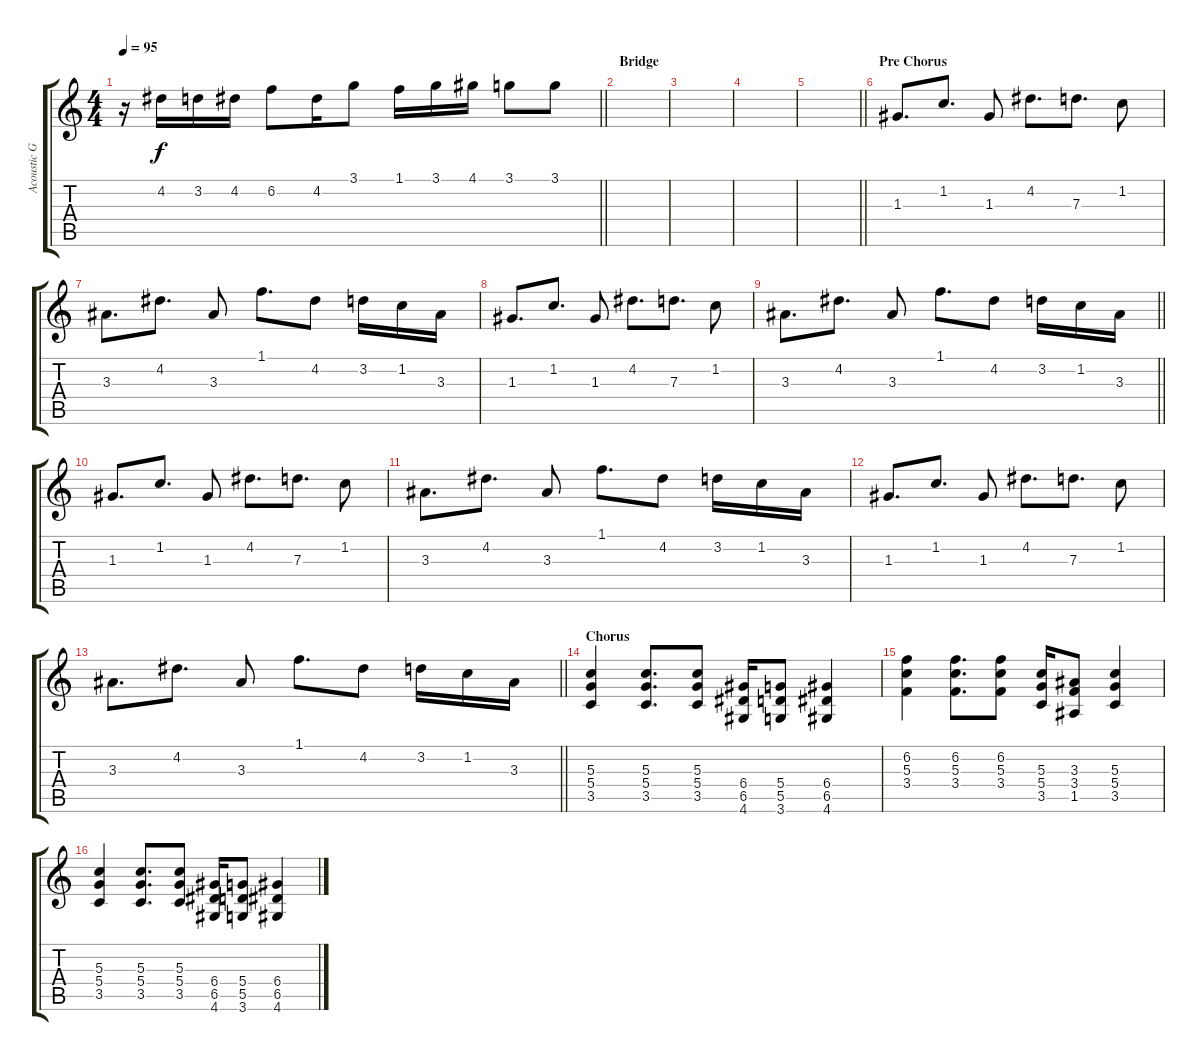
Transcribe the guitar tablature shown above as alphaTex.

\track ("Acoustic Guitar" "Acoustic G") {instrument acousticguitarsteel}
\staff {score tabs}
\tuning (E4 B3 G3 D3 A2 E2) {hide}
\ts (4 4)
\tempo 95
\clef g2
\barLineRight lightlight
\ks c
r.16{dy f} 4.2.16 3.2.16 4.2.16 6.2.8 4.2.16 3.1.8 1.1.16 3.1.16 4.1.16 3.1.8 3.1.8 |
\section ("" "Bridge")
|
|
|
\barLineRight lightlight
|
\section ("" "Pre Chorus")
1.3.8{d} 1.2.8{d} 1.3.8 4.2.8{d} 7.3.8{d} 1.2.8 |
3.3.8{d} 4.2.8{d} 3.3.8 1.1.8{d} 4.2.8 3.2.16 1.2.16 3.3.16 |
1.3.8{d} 1.2.8{d} 1.3.8 4.2.8{d} 7.3.8{d} 1.2.8 |
\barLineRight lightlight
3.3.8{d} 4.2.8{d} 3.3.8 1.1.8{d} 4.2.8 3.2.16 1.2.16 3.3.16 |
1.3.8{d} 1.2.8{d} 1.3.8 4.2.8{d} 7.3.8{d} 1.2.8 |
3.3.8{d} 4.2.8{d} 3.3.8 1.1.8{d} 4.2.8 3.2.16 1.2.16 3.3.16 |
1.3.8{d} 1.2.8{d} 1.3.8 4.2.8{d} 7.3.8{d} 1.2.8 |
\barLineRight lightlight
3.3.8{d} 4.2.8{d} 3.3.8 1.1.8{d} 4.2.8 3.2.16 1.2.16 3.3.16 |
\section ("" "Chorus")
(5.3 5.4 3.5).4 (5.3 5.4 3.5).8{d} (5.3 5.4 3.5).8 (6.4 6.5 4.6).16 (5.4 5.5 3.6).8 (6.4 6.5 4.6).4 |
(6.2 5.3 3.4).4 (6.2 5.3 3.4).8{d} (6.2 5.3 3.4).8 (5.3 5.4 3.5).16 (3.3 3.4 1.5).8 (5.3 5.4 3.5).4 |
(5.3 5.4 3.5).4 (5.3 5.4 3.5).8{d} (5.3 5.4 3.5).8 (6.4 6.5 4.6).16 (5.4 5.5 3.6).8 (6.4 6.5 4.6).4
